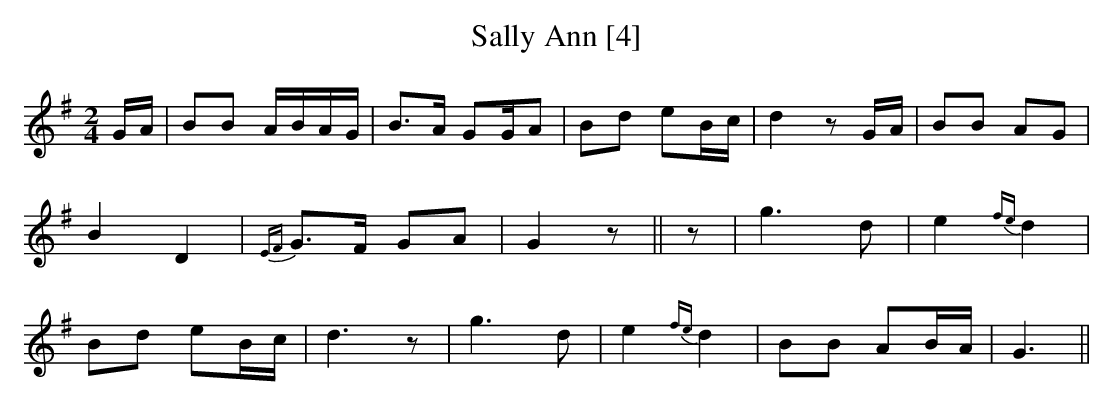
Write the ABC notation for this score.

X:1
T:Sally Ann [4]
M:2/4
L:1/8
K:G
G/A/|BB A/B/A/G/|B>A GG/A|Bd eB/c/|d2 zG/A/|BB AG|
B2 D2|{EF}G>F GA|G2z||z|g3d|e2{fe}d2|
Bd eB/c/|d3z|g3d|e2{fe}d2|BB AB/A/|G3||
